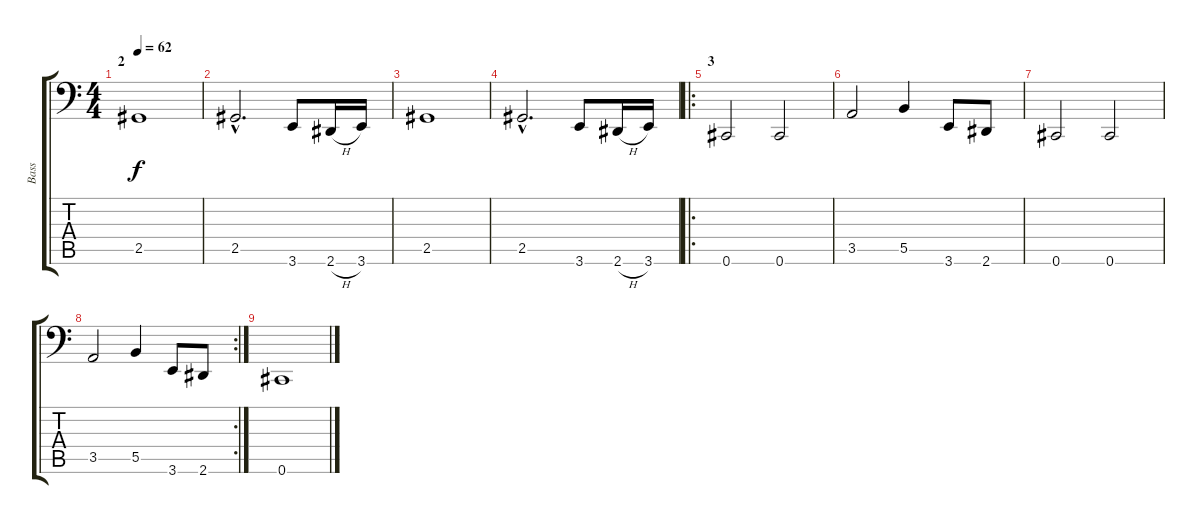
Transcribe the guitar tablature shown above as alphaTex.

\track ("Bass" "Bass") {instrument electricbassfinger}
\staff {score tabs}
\tuning (Db3 Ab2 E2 B1 Gb1 Db1) {hide}
\ts (4 4)
\section ("" "2")
\tempo 62
\clef f4
\ks c
2.5.1{dy f} |
2.5{hac}.2{d} 3.6.8 2.6{h}.16 3.6.16 |
2.5.1 |
2.5{hac}.2{d} 3.6.8 2.6{h}.16 3.6.16 |
\ro
\section ("" "3")
0.6.2 0.6.2 |
3.5.2 5.5.4 3.6.8 2.6.8 |
0.6.2 0.6.2 |
\rc 2
3.5.2 5.5.4 3.6.8 2.6.8 |
0.6.1
